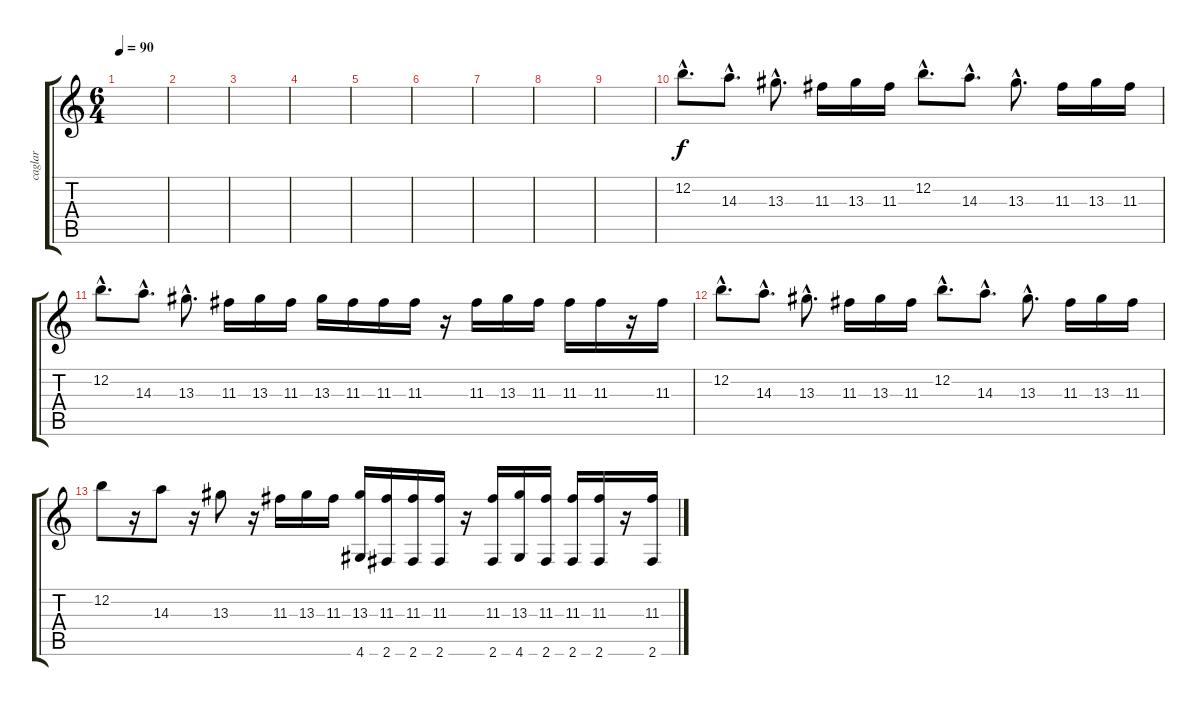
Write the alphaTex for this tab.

\track ("caglar" "caglar") {instrument distortionguitar}
\staff {score tabs}
\tuning (E4 B3 G3 D3 A2 E2) {hide}
\ts (6 4)
\tempo 90
\clef g2
\ks c
|
|
|
|
|
|
|
|
|
12.2{hac}.8{d} 14.3{hac}.8{d} 13.3{hac}.8{d} 11.3.16 13.3.16 11.3.16 12.2{hac}.8{d} 14.3{hac}.8{d} 13.3{hac}.8{d} 11.3.16 13.3.16 11.3.16 |
12.2{hac}.8{d} 14.3{hac}.8{d} 13.3{hac}.8{d} 11.3.16 13.3.16 11.3.16 13.3.16 11.3.16 11.3.16 11.3.16 r.16 11.3.16 13.3.16 11.3.16 11.3.16 11.3.16 r.16 11.3.16 |
12.2{hac}.8{d} 14.3{hac}.8{d} 13.3{hac}.8{d} 11.3.16 13.3.16 11.3.16 12.2{hac}.8{d} 14.3{hac}.8{d} 13.3{hac}.8{d} 11.3.16 13.3.16 11.3.16 |
12.2.8 r.16 14.3.8 r.16 13.3.8 r.16 11.3.16 13.3.16 11.3.16 (13.3 4.6).16 (11.3 2.6).16 (11.3 2.6).16 (11.3 2.6).16 r.16 (11.3 2.6).16 (13.3 4.6).16 (11.3 2.6).16 (11.3 2.6).16 (11.3 2.6).16 r.16 (11.3 2.6).16
